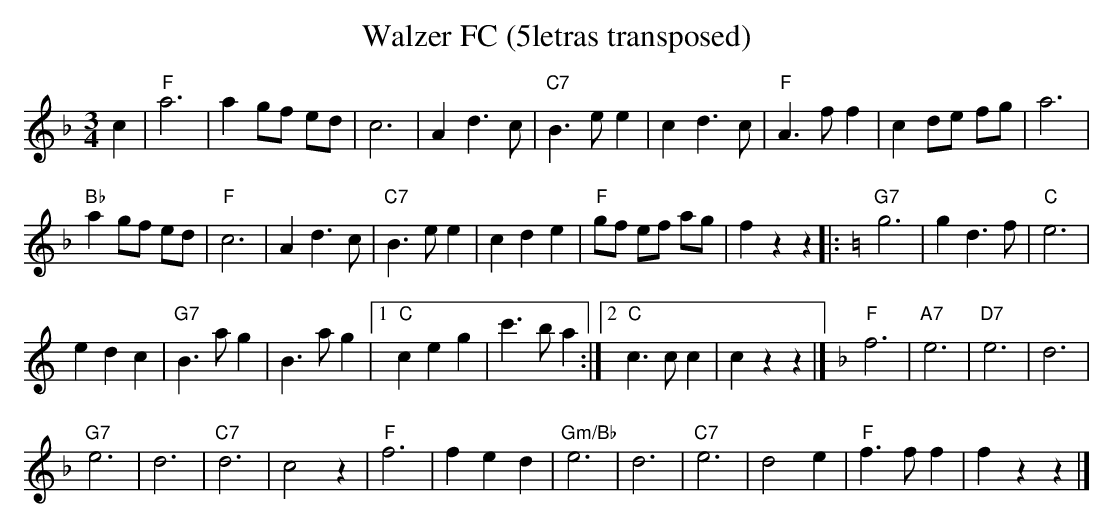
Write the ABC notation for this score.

X:1
T: Walzer FC (5letras transposed)
M:3/4
L:1/4
K:F transpose=3 %%MIDI gchordon
 c | "F"a3 | ag/f/ e/d/ | c3 | Ad>c | "C7"B>ee | cd>c | "F"A>ff | c d/e/ f/g/ | a3 |
"Bb"a g/f/ e/d/ | "F"c3 | Ad>c | "C7"B>ee | cde | "F"g/f/ e/f/ a/g/ | fzz   |:   [K:C] "G7"g3 | gd>f | "C"e3 |
edc | "G7"B>ag | B>ag |1 "C"ceg | c'>ba :|2 "C"c>cc | czz |] [K:F] "F"f3 | "A7"e3 | "D7"e3 | d3 |
"G7"e3 | d3 | "C7"d3 | c2z | "F"f3 |  fed | "Gm/Bb"e3 | d3 | "C7"e3 | d2e | "F"f>ff | fzz |]
